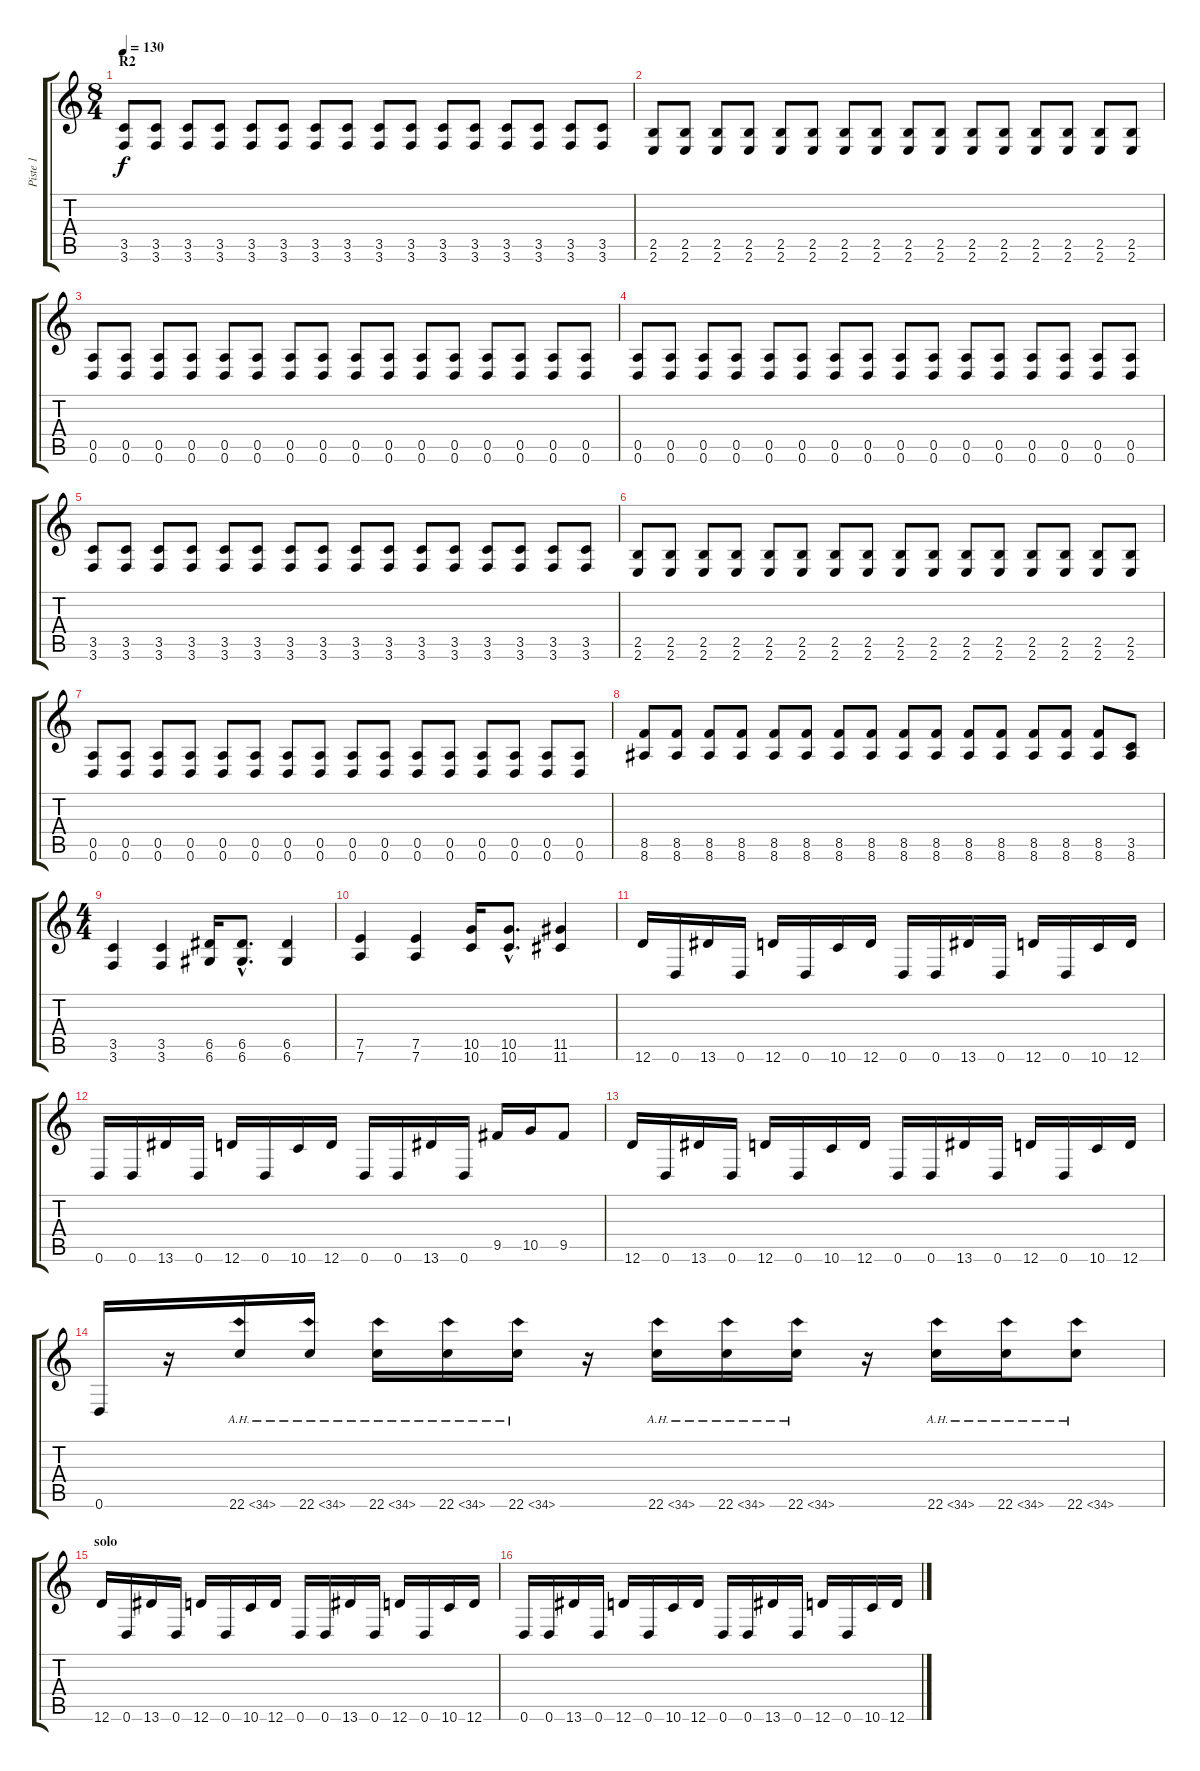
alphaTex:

\track ("Piste 1" "Piste 1") {instrument overdrivenguitar}
\staff {score tabs}
\tuning (E4 B3 G3 D3 A2 D2) {hide}
\ts (8 4)
\section ("" "R2")
\tempo 130
\clef g2
\ks c
(3.5 3.6).8{dy f} (3.5 3.6).8 (3.5 3.6).8 (3.5 3.6).8 (3.5 3.6).8 (3.5 3.6).8 (3.5 3.6).8 (3.5 3.6).8 (3.5 3.6).8 (3.5 3.6).8 (3.5 3.6).8 (3.5 3.6).8 (3.5 3.6).8 (3.5 3.6).8 (3.5 3.6).8 (3.5 3.6).8 |
(2.5 2.6).8 (2.5 2.6).8 (2.5 2.6).8 (2.5 2.6).8 (2.5 2.6).8 (2.5 2.6).8 (2.5 2.6).8 (2.5 2.6).8 (2.5 2.6).8 (2.5 2.6).8 (2.5 2.6).8 (2.5 2.6).8 (2.5 2.6).8 (2.5 2.6).8 (2.5 2.6).8 (2.5 2.6).8 |
(0.5 0.6).8 (0.5 0.6).8 (0.5 0.6).8 (0.5 0.6).8 (0.5 0.6).8 (0.5 0.6).8 (0.5 0.6).8 (0.5 0.6).8 (0.5 0.6).8 (0.5 0.6).8 (0.5 0.6).8 (0.5 0.6).8 (0.5 0.6).8 (0.5 0.6).8 (0.5 0.6).8 (0.5 0.6).8 |
(0.5 0.6).8 (0.5 0.6).8 (0.5 0.6).8 (0.5 0.6).8 (0.5 0.6).8 (0.5 0.6).8 (0.5 0.6).8 (0.5 0.6).8 (0.5 0.6).8 (0.5 0.6).8 (0.5 0.6).8 (0.5 0.6).8 (0.5 0.6).8 (0.5 0.6).8 (0.5 0.6).8 (0.5 0.6).8 |
(3.5 3.6).8 (3.5 3.6).8 (3.5 3.6).8 (3.5 3.6).8 (3.5 3.6).8 (3.5 3.6).8 (3.5 3.6).8 (3.5 3.6).8 (3.5 3.6).8 (3.5 3.6).8 (3.5 3.6).8 (3.5 3.6).8 (3.5 3.6).8 (3.5 3.6).8 (3.5 3.6).8 (3.5 3.6).8 |
(2.5 2.6).8 (2.5 2.6).8 (2.5 2.6).8 (2.5 2.6).8 (2.5 2.6).8 (2.5 2.6).8 (2.5 2.6).8 (2.5 2.6).8 (2.5 2.6).8 (2.5 2.6).8 (2.5 2.6).8 (2.5 2.6).8 (2.5 2.6).8 (2.5 2.6).8 (2.5 2.6).8 (2.5 2.6).8 |
(0.5 0.6).8 (0.5 0.6).8 (0.5 0.6).8 (0.5 0.6).8 (0.5 0.6).8 (0.5 0.6).8 (0.5 0.6).8 (0.5 0.6).8 (0.5 0.6).8 (0.5 0.6).8 (0.5 0.6).8 (0.5 0.6).8 (0.5 0.6).8 (0.5 0.6).8 (0.5 0.6).8 (0.5 0.6).8 |
(8.5 8.6).8 (8.5 8.6).8 (8.5 8.6).8 (8.5 8.6).8 (8.5 8.6).8 (8.5 8.6).8 (8.5 8.6).8 (8.5 8.6).8 (8.5 8.6).8 (8.5 8.6).8 (8.5 8.6).8 (8.5 8.6).8 (8.5 8.6).8 (8.5 8.6).8 (8.5 8.6).8 (3.5 8.6).8 |
\ts (4 4)
(3.5 3.6).4 (3.5 3.6).4 (6.5 6.6).16 (6.5{hac} 6.6{hac}).8{d} (6.5 6.6).4 |
(7.5 7.6).4 (7.5 7.6).4 (10.5 10.6).16 (10.5{hac} 10.6{hac}).8{d} (11.5 11.6).4 |
12.6.16 0.6.16 13.6.16 0.6.16 12.6.16 0.6.16 10.6.16 12.6.16 0.6.16 0.6.16 13.6.16 0.6.16 12.6.16 0.6.16 10.6.16 12.6.16 |
0.6.16 0.6.16 13.6.16 0.6.16 12.6.16 0.6.16 10.6.16 12.6.16 0.6.16 0.6.16 13.6.16 0.6.16 9.5.16 10.5.16 9.5.8 |
12.6.16 0.6.16 13.6.16 0.6.16 12.6.16 0.6.16 10.6.16 12.6.16 0.6.16 0.6.16 13.6.16 0.6.16 12.6.16 0.6.16 10.6.16 12.6.16 |
0.6.16 r.16 22.6{ah 12}.16 22.6{ah 12}.16 22.6{ah 12}.16 22.6{ah 12}.16 22.6{ah 12}.16 r.16 22.6{ah 12}.16 22.6{ah 12}.16 22.6{ah 12}.16 r.16 22.6{ah 12}.16 22.6{ah 12}.16 22.6{ah 12}.8 |
\section ("" "solo")
12.6.16 0.6.16 13.6.16 0.6.16 12.6.16 0.6.16 10.6.16 12.6.16 0.6.16 0.6.16 13.6.16 0.6.16 12.6.16 0.6.16 10.6.16 12.6.16 |
0.6.16 0.6.16 13.6.16 0.6.16 12.6.16 0.6.16 10.6.16 12.6.16 0.6.16 0.6.16 13.6.16 0.6.16 12.6.16 0.6.16 10.6.16 12.6.16
